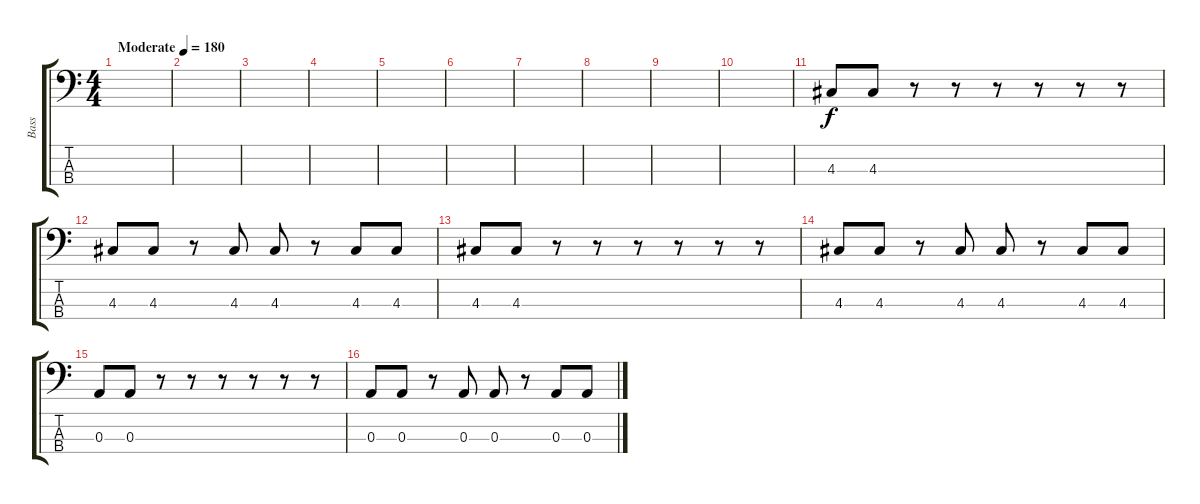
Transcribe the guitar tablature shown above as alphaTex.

\track ("Bass" "Bass") {instrument electricbassfinger}
\staff {score tabs}
\tuning (G2 D2 A1 D1) {hide}
\ts (4 4)
\tempo (180 "Moderate")
\clef f4
\ks c
|
|
|
|
|
|
|
|
|
|
4.3.8 4.3.8 r.8 r.8 r.8 r.8 r.8 r.8 |
4.3.8 4.3.8 r.8 4.3.8 4.3.8 r.8 4.3.8 4.3.8 |
4.3.8 4.3.8 r.8 r.8 r.8 r.8 r.8 r.8 |
4.3.8 4.3.8 r.8 4.3.8 4.3.8 r.8 4.3.8 4.3.8 |
0.3.8 0.3.8 r.8 r.8 r.8 r.8 r.8 r.8 |
0.3.8 0.3.8 r.8 0.3.8 0.3.8 r.8 0.3.8 0.3.8
